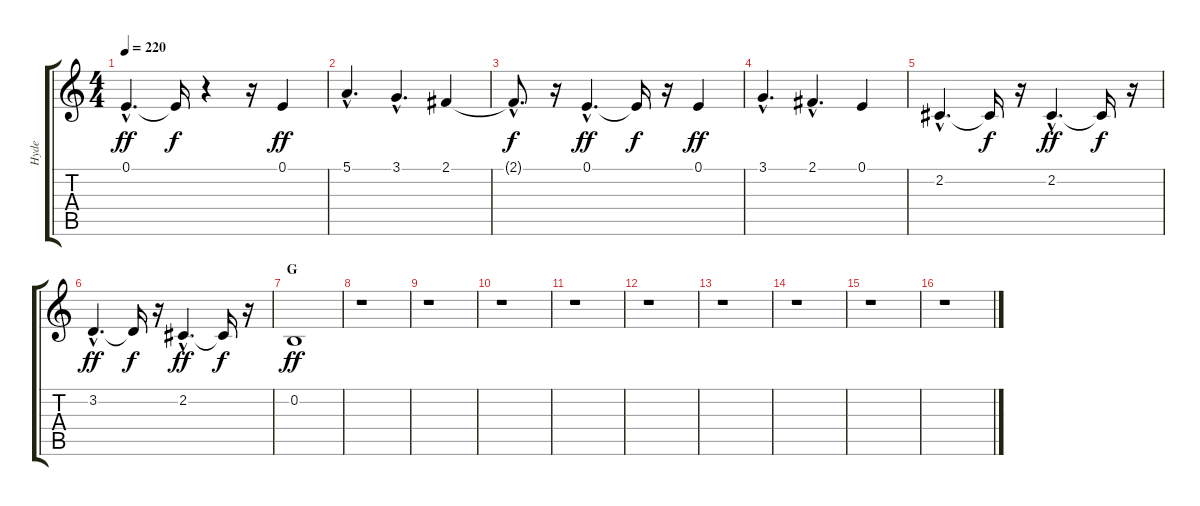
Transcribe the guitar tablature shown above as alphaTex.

\track ("Hyde" "Hyde") {instrument flute}
\staff {score tabs}
\tuning (E4 B3 G3 D3 A2 E2) {hide}
\ts (4 4)
\tempo 220
\clef g2
\ks c
0.1{hac}.4{d dy ff} 0.1{t}.16{dy f} r.4 r.16 0.1.4{dy ff} |
5.1{hac}.4{d} 3.1{hac}.4{d} 2.1.4 |
2.1{hac t}.8{d dy f} r.16 0.1{hac}.4{d dy ff} 0.1{t}.16{dy f} r.16 0.1.4{dy ff} |
3.1{hac}.4{d} 2.1{hac}.4{d} 0.1.4 |
2.2{hac}.4{d} 2.2{t}.16{dy f} r.16 2.2{hac}.4{d dy ff} 2.2{t}.16{dy f} r.16 |
3.2{hac}.4{d dy ff} 3.2{t}.16{dy f} r.16 2.2{hac}.4{d dy ff} 2.2{t}.16{dy f} r.16 |
\section ("" "G")
0.2.1{dy ff} |
r.1 |
r.1 |
r.1 |
r.1 |
r.1 |
r.1 |
r.1 |
r.1 |
r.1
